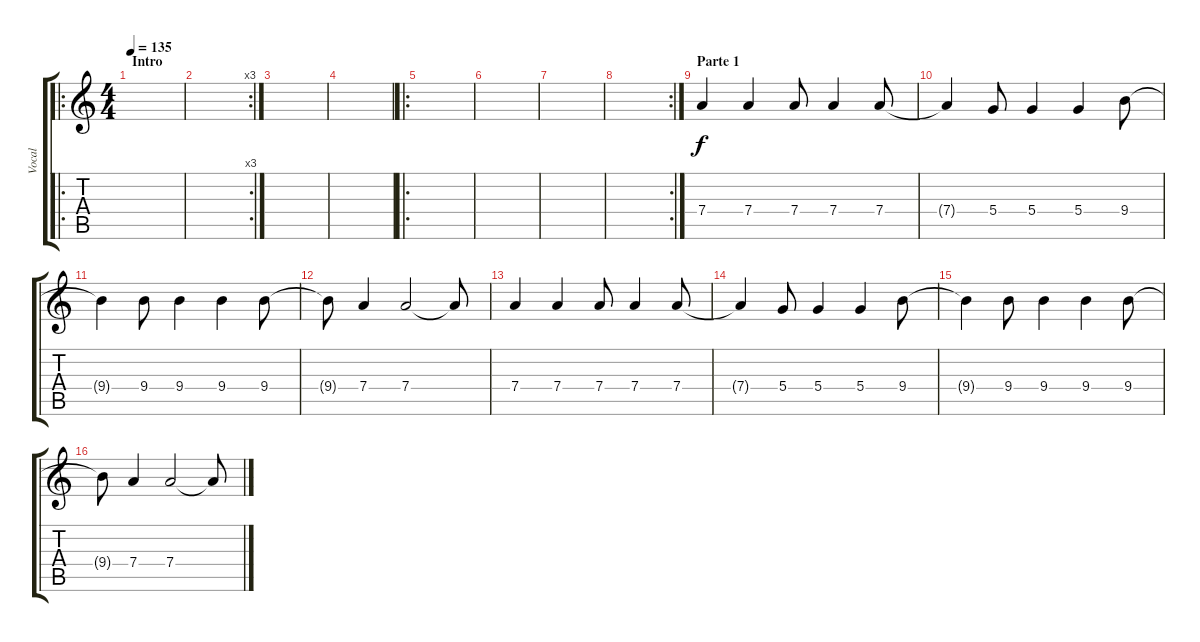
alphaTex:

\track ("Vocal" "Vocal") {instrument distortionguitar}
\staff {score tabs}
\tuning (E4 B3 G3 D3 A2 E2) {hide}
\ro
\ts (4 4)
\section ("" "Intro")
\tempo 135
\clef g2
\ks c
|
\rc 3
|
|
|
\ro
|
|
|
\rc 2
|
\section ("" "Parte 1")
7.4.4 7.4.4 7.4.8 7.4.4 7.4.8 |
7.4{t}.4 5.4.8 5.4.4 5.4.4 9.4.8 |
9.4{t}.4 9.4.8 9.4.4 9.4.4 9.4.8 |
9.4{t}.8 7.4.4 7.4.2 7.4{t}.8 |
7.4.4 7.4.4 7.4.8 7.4.4 7.4.8 |
7.4{t}.4 5.4.8 5.4.4 5.4.4 9.4.8 |
9.4{t}.4 9.4.8 9.4.4 9.4.4 9.4.8 |
9.4{t}.8 7.4.4 7.4.2 7.4{t}.8
